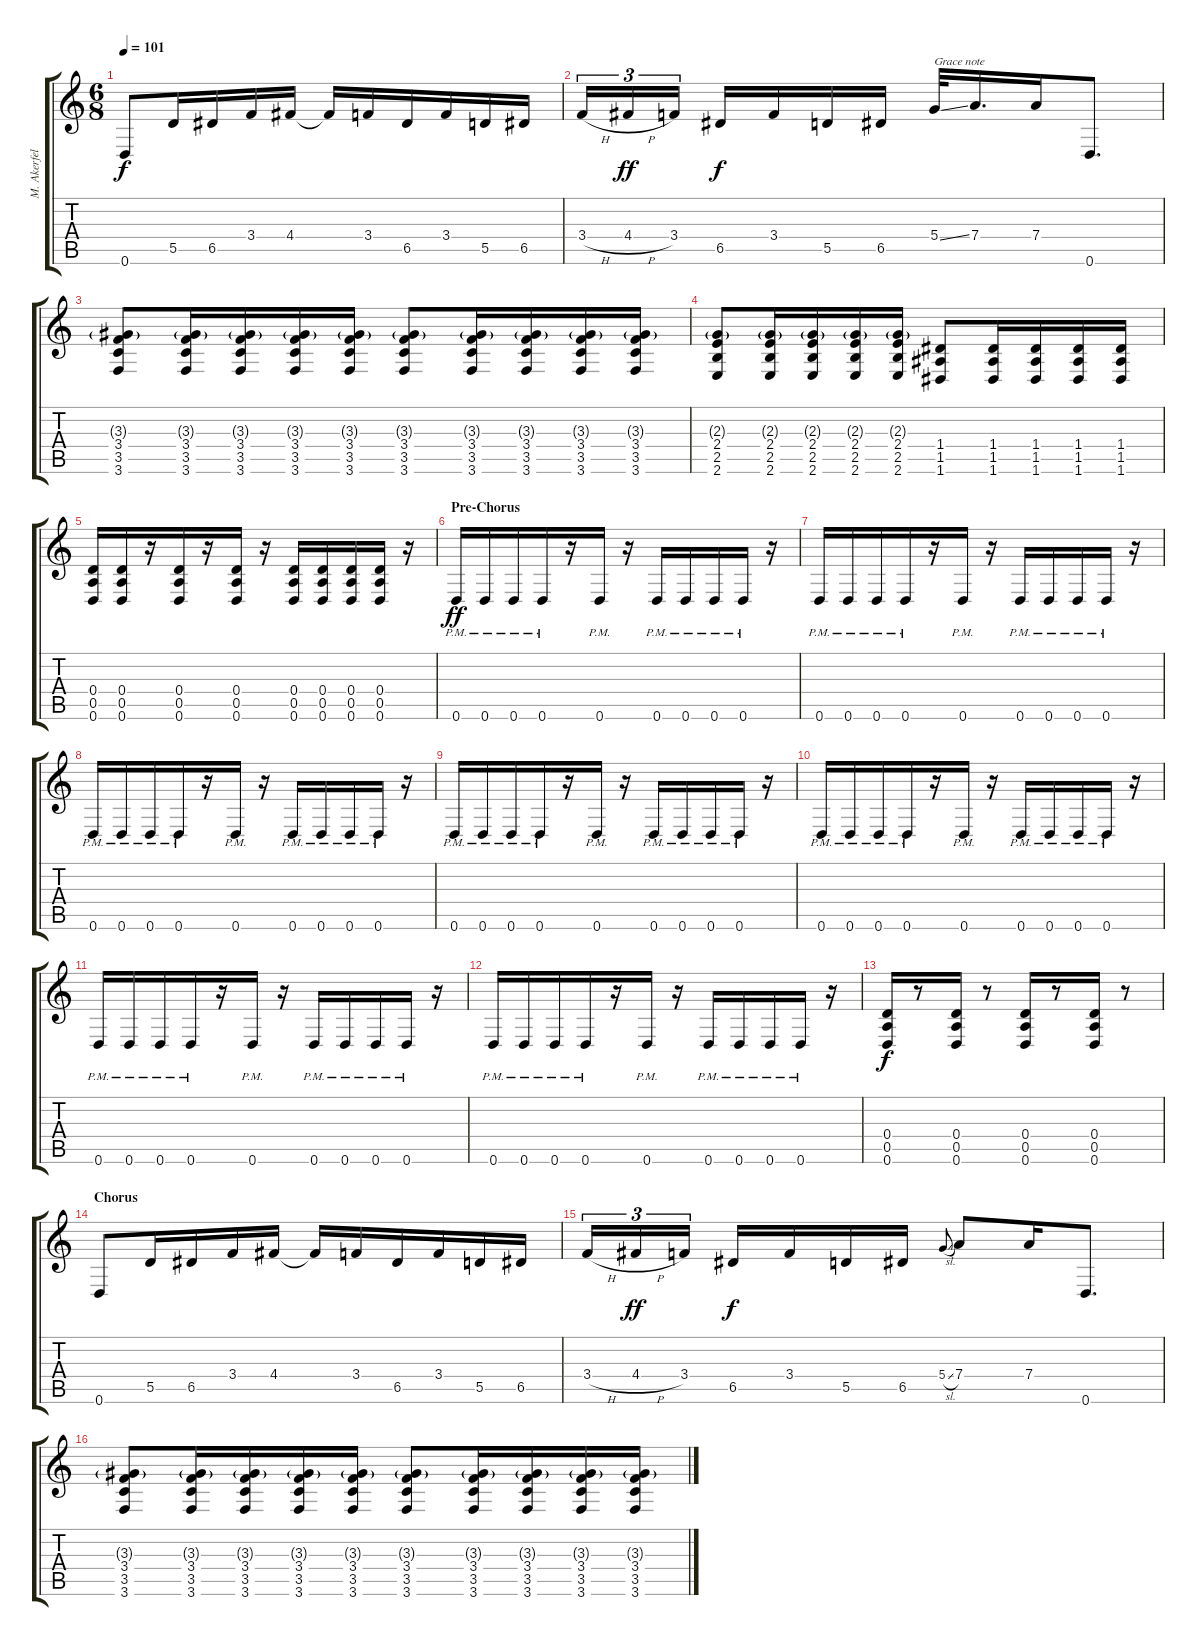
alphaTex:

\track ("M. Akerfeldt" "M. Akerfel") {instrument distortionguitar}
\staff {score tabs}
\tuning (E4 A3 F3 D3 A2 D2) {hide}
\ts (6 8)
\tempo 101
\clef g2
\ks c
0.6.8{dy f} 5.5.16 6.5.16 3.4.16 4.4.16 4.4{t}.16 3.4.16 6.5.16 3.4.16 5.5.16 6.5.16 |
3.4{h}.16{tu (3 2)} 4.4{h}.16{tu (3 2) dy ff} 3.4.16{tu (3 2)} 6.5.16{dy f} 3.4.16 5.5.16 6.5.16 5.4{ss}.32{txt "Grace note"} 7.4.16{d} 7.4.16 0.6.8{d} |
(3.3{g} 3.4 3.5 3.6).8 (3.3{g} 3.4 3.5 3.6).16 (3.3{g} 3.4 3.5 3.6).16 (3.3{g} 3.4 3.5 3.6).16 (3.3{g} 3.4 3.5 3.6).16 (3.3{g} 3.4 3.5 3.6).8 (3.3{g} 3.4 3.5 3.6).16 (3.3{g} 3.4 3.5 3.6).16 (3.3{g} 3.4 3.5 3.6).16 (3.3{g} 3.4 3.5 3.6).16 |
(2.3{g} 2.4 2.5 2.6).8 (2.3{g} 2.4 2.5 2.6).16 (2.3{g} 2.4 2.5 2.6).16 (2.3{g} 2.4 2.5 2.6).16 (2.3{g} 2.4 2.5 2.6).16 (1.4 1.5 1.6).8 (1.4 1.5 1.6).16 (1.4 1.5 1.6).16 (1.4 1.5 1.6).16 (1.4 1.5 1.6).16 |
(0.4 0.5 0.6).16 (0.4 0.5 0.6).16 r.16 (0.4 0.5 0.6).16 r.16 (0.4 0.5 0.6).16 r.16 (0.4 0.5 0.6).16 (0.4 0.5 0.6).16 (0.4 0.5 0.6).16 (0.4 0.5 0.6).16 r.16 |
\section ("" "Pre-Chorus")
0.6{pm}.16{dy ff} 0.6{pm}.16 0.6{pm}.16 0.6{pm}.16 r.16 0.6{pm}.16 r.16 0.6{pm}.16 0.6{pm}.16 0.6{pm}.16 0.6{pm}.16 r.16 |
0.6{pm}.16 0.6{pm}.16 0.6{pm}.16 0.6{pm}.16 r.16 0.6{pm}.16 r.16 0.6{pm}.16 0.6{pm}.16 0.6{pm}.16 0.6{pm}.16 r.16 |
0.6{pm}.16 0.6{pm}.16 0.6{pm}.16 0.6{pm}.16 r.16 0.6{pm}.16 r.16 0.6{pm}.16 0.6{pm}.16 0.6{pm}.16 0.6{pm}.16 r.16 |
0.6{pm}.16 0.6{pm}.16 0.6{pm}.16 0.6{pm}.16 r.16 0.6{pm}.16 r.16 0.6{pm}.16 0.6{pm}.16 0.6{pm}.16 0.6{pm}.16 r.16 |
0.6{pm}.16 0.6{pm}.16 0.6{pm}.16 0.6{pm}.16 r.16 0.6{pm}.16 r.16 0.6{pm}.16 0.6{pm}.16 0.6{pm}.16 0.6{pm}.16 r.16 |
0.6{pm}.16 0.6{pm}.16 0.6{pm}.16 0.6{pm}.16 r.16 0.6{pm}.16 r.16 0.6{pm}.16 0.6{pm}.16 0.6{pm}.16 0.6{pm}.16 r.16 |
0.6{pm}.16 0.6{pm}.16 0.6{pm}.16 0.6{pm}.16 r.16 0.6{pm}.16 r.16 0.6{pm}.16 0.6{pm}.16 0.6{pm}.16 0.6{pm}.16 r.16 |
(0.4 0.5 0.6).16{dy f} r.8 (0.4 0.5 0.6).16 r.8 (0.4 0.5 0.6).16 r.8 (0.4 0.5 0.6).16 r.8 |
\section ("" "Chorus")
0.6.8 5.5.16 6.5.16 3.4.16 4.4.16 4.4{t}.16 3.4.16 6.5.16 3.4.16 5.5.16 6.5.16 |
3.4{h}.16{tu (3 2)} 4.4{h}.16{tu (3 2) dy ff} 3.4.16{tu (3 2)} 6.5.16{dy f} 3.4.16 5.5.16 6.5.16 5.4{sl}.8{gr onbeat} 7.4.8 7.4.16 0.6.8{d} |
(3.3{g} 3.4 3.5 3.6).8 (3.3{g} 3.4 3.5 3.6).16 (3.3{g} 3.4 3.5 3.6).16 (3.3{g} 3.4 3.5 3.6).16 (3.3{g} 3.4 3.5 3.6).16 (3.3{g} 3.4 3.5 3.6).8 (3.3{g} 3.4 3.5 3.6).16 (3.3{g} 3.4 3.5 3.6).16 (3.3{g} 3.4 3.5 3.6).16 (3.3{g} 3.4 3.5 3.6).16
